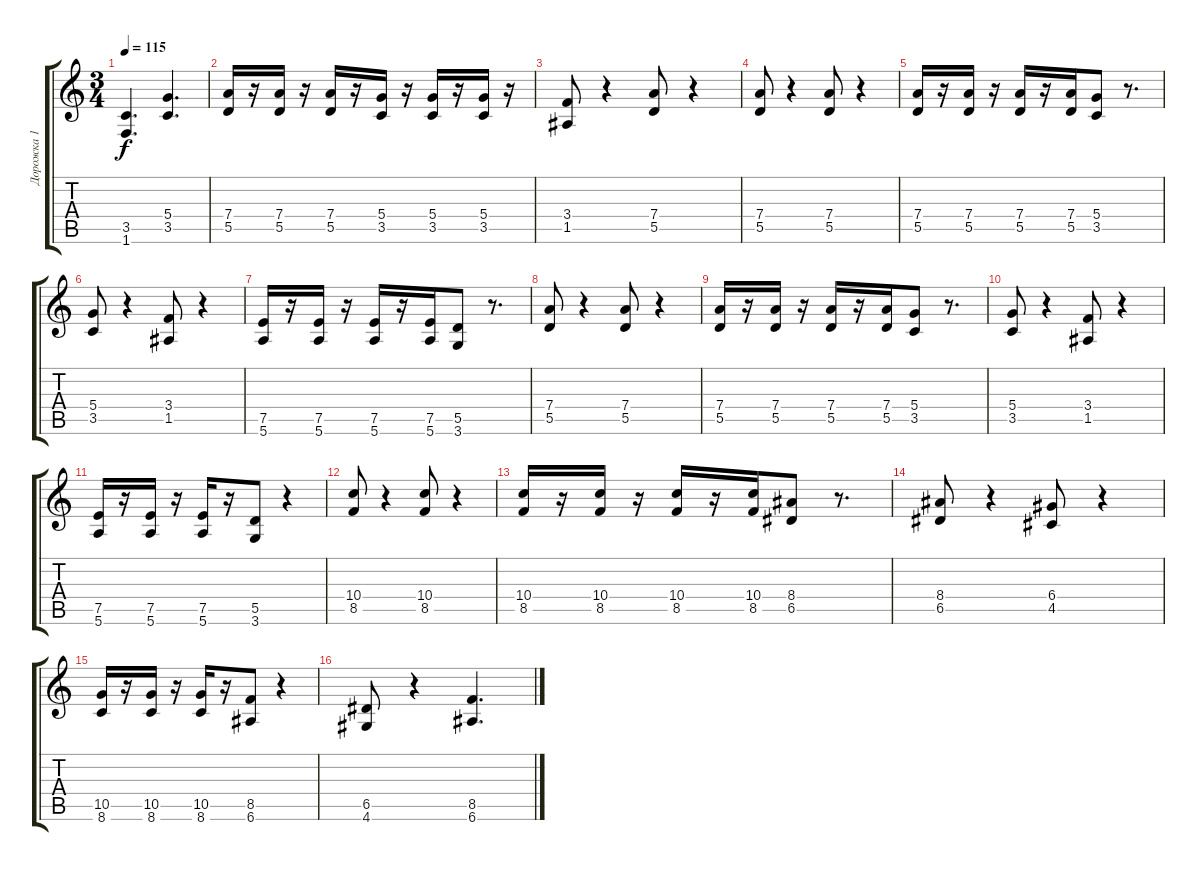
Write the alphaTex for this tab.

\track ("Дорожка 1" "Дорожка 1") {instrument distortionguitar}
\staff {score tabs}
\tuning (E4 B3 G3 D3 A2 E2) {hide}
\ts (3 4)
\tempo 115
\clef g2
\ks c
(3.5 1.6).4{d dy f} (5.4 3.5).4{d} |
(7.4 5.5).16 r.16 (7.4 5.5).16 r.16 (7.4 5.5).16 r.16 (5.4 3.5).16 r.16 (5.4 3.5).16 r.16 (5.4 3.5).16 r.16 |
(3.4 1.5).8 r.4 (7.4 5.5).8 r.4 |
(7.4 5.5).8 r.4 (7.4 5.5).8 r.4 |
(7.4 5.5).16 r.16 (7.4 5.5).16 r.16 (7.4 5.5).16 r.16 (7.4 5.5).16 (5.4 3.5).8 r.8{d} |
(5.4 3.5).8 r.4 (3.4 1.5).8 r.4 |
(7.5 5.6).16 r.16 (7.5 5.6).16 r.16 (7.5 5.6).16 r.16 (7.5 5.6).16 (5.5 3.6).8 r.8{d} |
(7.4 5.5).8 r.4 (7.4 5.5).8 r.4 |
(7.4 5.5).16 r.16 (7.4 5.5).16 r.16 (7.4 5.5).16 r.16 (7.4 5.5).16 (5.4 3.5).8 r.8{d} |
(5.4 3.5).8 r.4 (3.4 1.5).8 r.4 |
(7.5 5.6).16 r.16 (7.5 5.6).16 r.16 (7.5 5.6).16 r.16 (5.5 3.6).8 r.4 |
(10.4 8.5).8 r.4 (10.4 8.5).8 r.4 |
(10.4 8.5).16 r.16 (10.4 8.5).16 r.16 (10.4 8.5).16 r.16 (10.4 8.5).16 (8.4 6.5).8 r.8{d} |
(8.4 6.5).8 r.4 (6.4 4.5).8 r.4 |
(10.5 8.6).16 r.16 (10.5 8.6).16 r.16 (10.5 8.6).16 r.16 (8.5 6.6).8 r.4 |
(6.5 4.6).8 r.4 (8.5 6.6).4{d}
